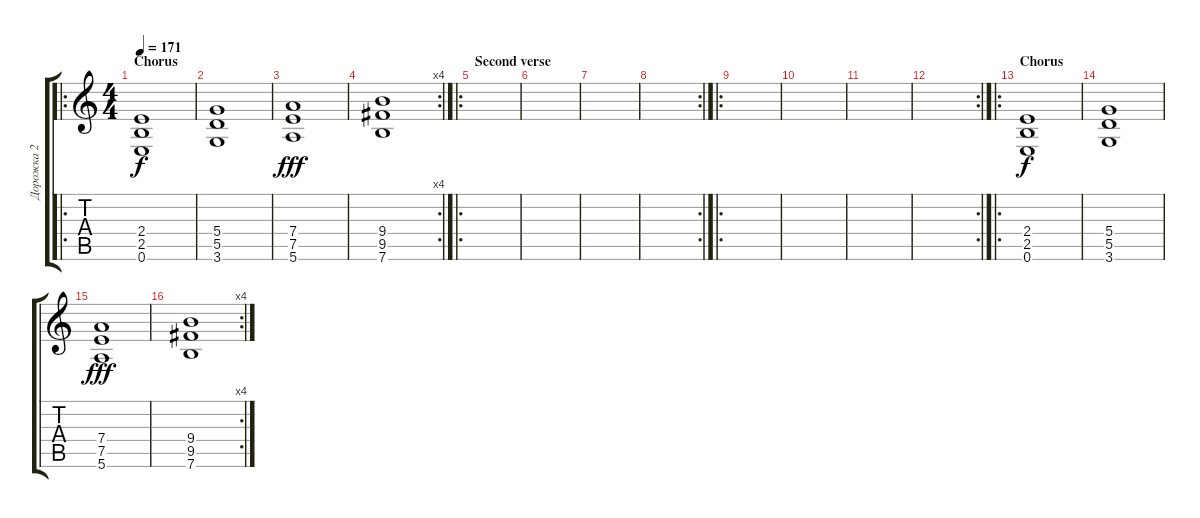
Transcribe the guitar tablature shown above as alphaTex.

\track ("Дорожка 2" "Дорожка 2") {instrument distortionguitar}
\staff {score tabs}
\tuning (E4 B3 G3 D3 A2 E2) {hide}
\ro
\ts (4 4)
\section ("" "Chorus")
\tempo 171
\clef g2
\ks c
(2.4 2.5 0.6).1{dy f} |
(5.4 5.5 3.6).1 |
(7.4 7.5 5.6).1{dy fff} |
\rc 4
(9.4 9.5 7.6).1 |
\ro
\section ("" "Second verse")
|
|
|
\rc 2
|
\ro
|
|
|
\rc 2
|
\ro
\section ("" "Chorus")
(2.4 2.5 0.6).1{dy f} |
(5.4 5.5 3.6).1 |
(7.4 7.5 5.6).1{dy fff} |
\rc 4
(9.4 9.5 7.6).1
